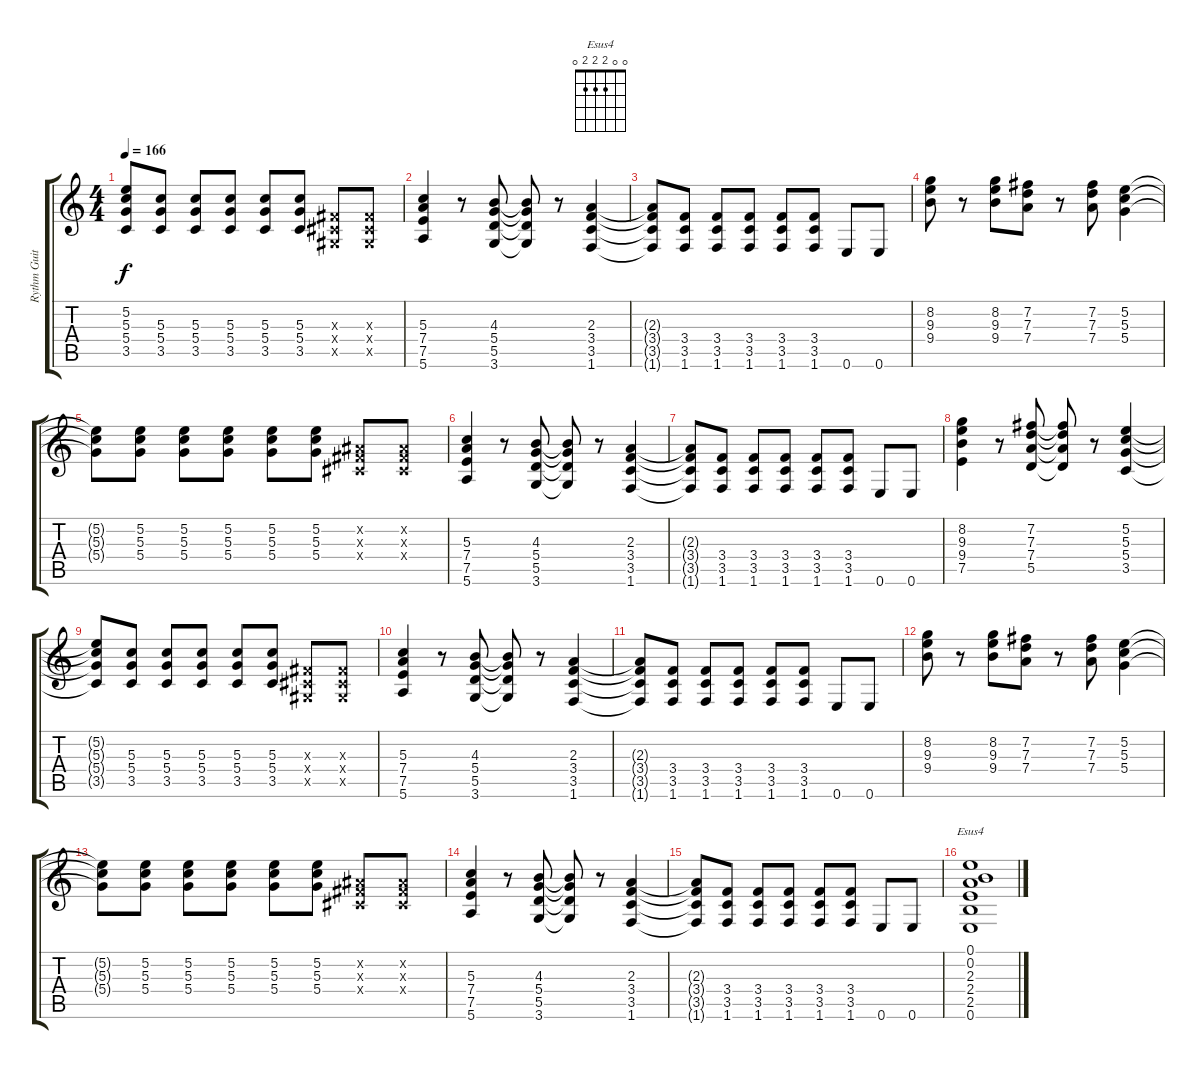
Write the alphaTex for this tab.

\track ("Rythm Guitar" "Rythm Guit") {instrument distortionguitar}
\staff {score tabs}
\tuning (E4 B3 G3 D3 A2 E2) {hide}
\chord ("Esus4" 0 0 2 2 2 0)
\ts (4 4)
\tempo 166
\clef g2
\ks c
(5.2{t} 5.3{t} 5.4{t} 3.5{t}).8{dy f} (5.3 5.4 3.5).8 (5.3 5.4 3.5).8 (5.3 5.4 3.5).8 (5.3 5.4 3.5).8 (5.3 5.4 3.5).8 (-1.3{x} -1.4{x} -1.5{x}).8 (-1.3{x} -1.4{x} -1.5{x}).8 |
(5.3 7.4 7.5 5.6).4 r.8 (4.3 5.4 5.5 3.6).8 (4.3{t} 5.4{t} 5.5{t} 3.6{t}).8 r.8 (2.3 3.4 3.5 1.6).4 |
(2.3{t} 3.4{t} 3.5{t} 1.6{t}).8 (3.4 3.5 1.6).8 (3.4 3.5 1.6).8 (3.4 3.5 1.6).8 (3.4 3.5 1.6).8 (3.4 3.5 1.6).8 0.6.8 0.6.8 |
(8.2 9.3 9.4).8 r.8 (8.2 9.3 9.4).8 (7.2 7.3 7.4).8 r.8 (7.2 7.3 7.4).8 (5.2 5.3 5.4).4 |
(5.2{t} 5.3{t} 5.4{t}).8 (5.2 5.3 5.4).8 (5.2 5.3 5.4).8 (5.2 5.3 5.4).8 (5.2 5.3 5.4).8 (5.2 5.3 5.4).8 (-1.2{x} -1.3{x} -1.4{x}).8 (-1.2{x} -1.3{x} -1.4{x}).8 |
(5.3 7.4 7.5 5.6).4 r.8 (4.3 5.4 5.5 3.6).8 (4.3{t} 5.4{t} 5.5{t} 3.6{t}).8 r.8 (2.3 3.4 3.5 1.6).4 |
(2.3{t} 3.4{t} 3.5{t} 1.6{t}).8 (3.4 3.5 1.6).8 (3.4 3.5 1.6).8 (3.4 3.5 1.6).8 (3.4 3.5 1.6).8 (3.4 3.5 1.6).8 0.6.8 0.6.8 |
(8.2 9.3 9.4 7.5).4 r.8 (7.2 7.3 7.4 5.5).8 (7.2{t} 7.3{t} 7.4{t} 5.5{t}).8 r.8 (5.2 5.3 5.4 3.5).4 |
(5.2{t} 5.3{t} 5.4{t} 3.5{t}).8 (5.3 5.4 3.5).8 (5.3 5.4 3.5).8 (5.3 5.4 3.5).8 (5.3 5.4 3.5).8 (5.3 5.4 3.5).8 (-1.3{x} -1.4{x} -1.5{x}).8 (-1.3{x} -1.4{x} -1.5{x}).8 |
(5.3 7.4 7.5 5.6).4 r.8 (4.3 5.4 5.5 3.6).8 (4.3{t} 5.4{t} 5.5{t} 3.6{t}).8 r.8 (2.3 3.4 3.5 1.6).4 |
(2.3{t} 3.4{t} 3.5{t} 1.6{t}).8 (3.4 3.5 1.6).8 (3.4 3.5 1.6).8 (3.4 3.5 1.6).8 (3.4 3.5 1.6).8 (3.4 3.5 1.6).8 0.6.8 0.6.8 |
(8.2 9.3 9.4).8 r.8 (8.2 9.3 9.4).8 (7.2 7.3 7.4).8 r.8 (7.2 7.3 7.4).8 (5.2 5.3 5.4).4 |
(5.2{t} 5.3{t} 5.4{t}).8 (5.2 5.3 5.4).8 (5.2 5.3 5.4).8 (5.2 5.3 5.4).8 (5.2 5.3 5.4).8 (5.2 5.3 5.4).8 (-1.2{x} -1.3{x} -1.4{x}).8 (-1.2{x} -1.3{x} -1.4{x}).8 |
(5.3 7.4 7.5 5.6).4 r.8 (4.3 5.4 5.5 3.6).8 (4.3{t} 5.4{t} 5.5{t} 3.6{t}).8 r.8 (2.3 3.4 3.5 1.6).4 |
(2.3{t} 3.4{t} 3.5{t} 1.6{t}).8 (3.4 3.5 1.6).8 (3.4 3.5 1.6).8 (3.4 3.5 1.6).8 (3.4 3.5 1.6).8 (3.4 3.5 1.6).8 0.6.8 0.6.8 |
(0.1 0.2 2.3 2.4 2.5 0.6).1{ch "Esus4"}
